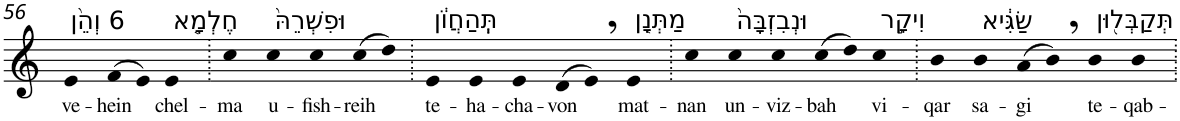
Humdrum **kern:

**kern	**text
*part1	*part1
*staff1	*staff1
*I"Piano	*
*I'Pno	*
!!LO:PB:g=z
*clefG2	*
*k[]	*
=56	=56
!LO:TX:a:t=6 וְהֵ֨ן	!
!	!LO:LY:b
4e	ve-
!	!LO:LY:b
(>8f	-hein
8e)	.
!LO:TX:a:t=חֶלְמָ֤א	!
!	!LO:LY:b
4e	chel-
=57.	=57.
!	!LO:LY:b
4cc	-ma
!LO:TX:a:t=וּפִשְׁרֵהּ֙	!
!	!LO:LY:b
4cc	u-
!	!LO:LY:b
4cc	-fish-
!	!LO:LY:b
(>8cc	-reih
8dd)	.
=58.	=58.
!LO:TX:a:t=תְּֽהַחֲוֺ֔ן	!
!	!LO:LY:b
4e	te-
!	!LO:LY:b
4e	-ha-
!	!LO:LY:b
4e	-cha-
!	!LO:LY:b
(>8d	-von
8e,)	.
!LO:TX:a:t=מַתְּנָ֤ן	!
!	!LO:LY:b
4e	mat-
=59.	=59.
!	!LO:LY:b
4cc	-nan
!LO:TX:a:t=וּנְבִזְבָּה֙	!
!	!LO:LY:b
4cc	un-
!	!LO:LY:b
4cc	-viz-
!	!LO:LY:b
(>8cc	-bah
8dd)	.
!LO:TX:a:t=וִיקָ֣ר	!
!	!LO:LY:b
4cc	vi-
=60.	=60.
!	!LO:LY:b
4b	-qar
!LO:TX:a:t=שַׂגִּ֔יא	!
!	!LO:LY:b
4b	sa-
!	!LO:LY:b
(>8a	-gi
8b,)	.
!LO:TX:a:t=תְּקַבְּל֖וּן	!
!	!LO:LY:b
4b	te-
!	!LO:LY:b
4b	-qab-
=.	=.
*-	*-
